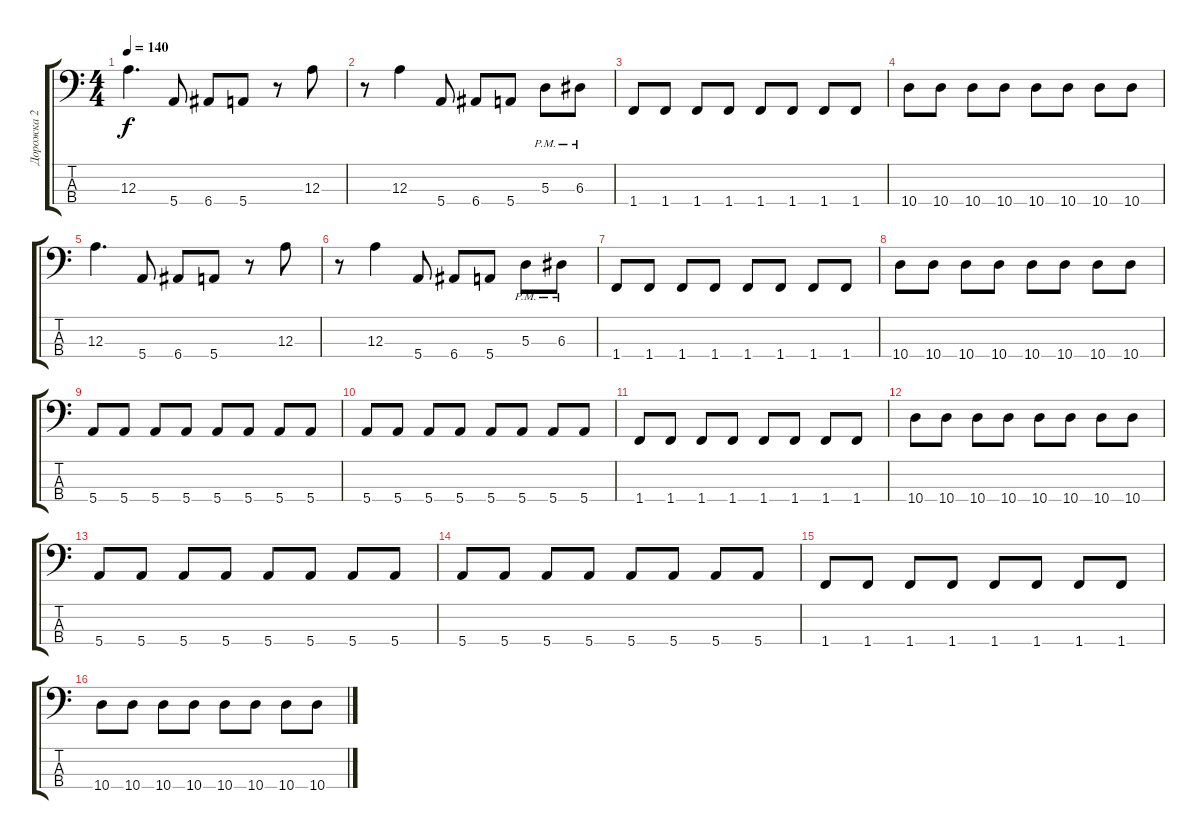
\track ("Дорожка 2" "Дорожка 2") {instrument electricbassfinger}
\staff {score tabs}
\tuning (G2 D2 A1 E1) {hide}
\ts (4 4)
\tempo 140
\clef f4
\ks c
12.3.4{d dy f} 5.4.8 6.4.8 5.4.8 r.8 12.3.8 |
r.8 12.3.4 5.4.8 6.4.8 5.4.8 5.3{pm}.8 6.3{pm}.8 |
1.4.8 1.4.8 1.4.8 1.4.8 1.4.8 1.4.8 1.4.8 1.4.8 |
10.4.8 10.4.8 10.4.8 10.4.8 10.4.8 10.4.8 10.4.8 10.4.8 |
12.3.4{d} 5.4.8 6.4.8 5.4.8 r.8 12.3.8 |
r.8 12.3.4 5.4.8 6.4.8 5.4.8 5.3{pm}.8 6.3{pm}.8 |
1.4.8 1.4.8 1.4.8 1.4.8 1.4.8 1.4.8 1.4.8 1.4.8 |
10.4.8 10.4.8 10.4.8 10.4.8 10.4.8 10.4.8 10.4.8 10.4.8 |
5.4.8 5.4.8 5.4.8 5.4.8 5.4.8 5.4.8 5.4.8 5.4.8 |
5.4.8 5.4.8 5.4.8 5.4.8 5.4.8 5.4.8 5.4.8 5.4.8 |
1.4.8 1.4.8 1.4.8 1.4.8 1.4.8 1.4.8 1.4.8 1.4.8 |
10.4.8 10.4.8 10.4.8 10.4.8 10.4.8 10.4.8 10.4.8 10.4.8 |
5.4.8 5.4.8 5.4.8 5.4.8 5.4.8 5.4.8 5.4.8 5.4.8 |
5.4.8 5.4.8 5.4.8 5.4.8 5.4.8 5.4.8 5.4.8 5.4.8 |
1.4.8 1.4.8 1.4.8 1.4.8 1.4.8 1.4.8 1.4.8 1.4.8 |
10.4.8 10.4.8 10.4.8 10.4.8 10.4.8 10.4.8 10.4.8 10.4.8
